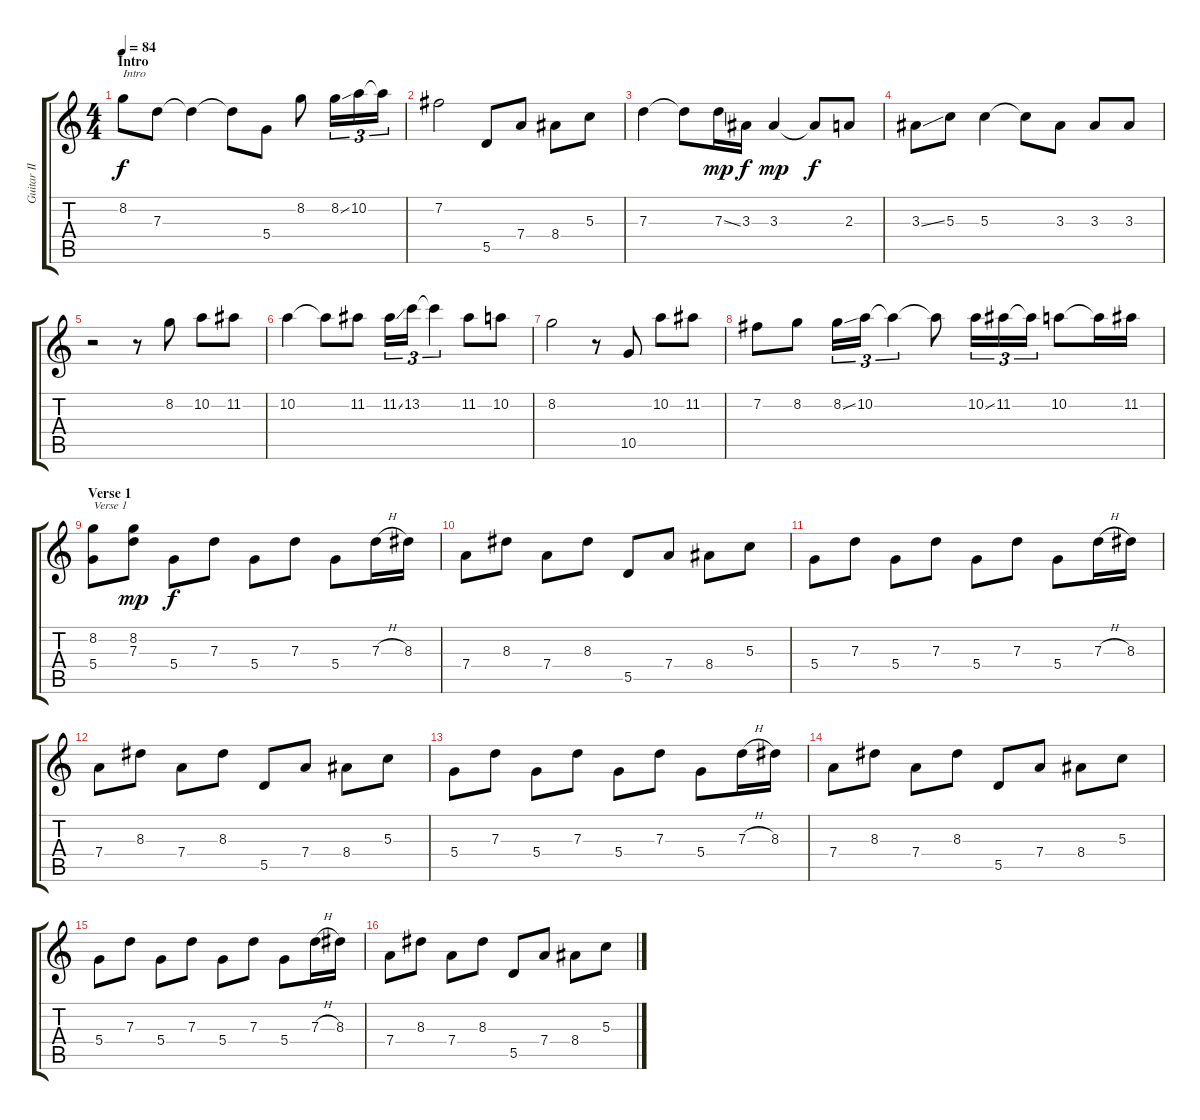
\track ("Guitar II (acous.)" "Guitar II ") {instrument acousticguitarnylon}
\staff {score tabs}
\tuning (E4 B3 G3 D3 A2 E2) {hide}
\ts (4 4)
\section ("" "Intro")
\tempo 84
\clef g2
\ks c
8.2.8{txt "Intro" dy f instrument acousticguitarnylon} 7.3.8 7.3{t}.4 7.3{t}.8 5.4.8 8.2.8 8.2{ss}.16{tu (3 2)} 10.2.16{tu (3 2)} 10.2{t}.16{tu (3 2)} |
7.2.2 5.5.8 7.4.8 8.4.8 5.3.8 |
7.3.4 7.3{t}.8 7.3{ss}.16{dy mp} 3.3.16{dy f} 3.3.4{dy mp} 3.3{t}.8{dy f} 2.3.8 |
3.3{ss}.8 5.3.8 5.3.4 5.3{t}.8 3.3.8 3.3.8 3.3.8 |
r.2 r.8 8.2.8 10.2.8 11.2.8 |
10.2.4 10.2{t}.8 11.2.8 11.2{ss}.16{tu (3 2)} 13.2.16{tu (3 2)} 13.2{t}.4{tu (3 2)} 11.2.8 10.2.8 |
8.2.2 r.8 10.5.8 10.2.8 11.2.8 |
7.2.8 8.2.8 8.2{ss}.16{tu (3 2)} 10.2.16{tu (3 2)} 10.2{t}.4{tu (3 2)} 10.2{t}.8 10.2{ss}.16{tu (3 2)} 11.2.16{tu (3 2)} 11.2{t}.16{tu (3 2)} 10.2.8 10.2{t}.16 11.2.16 |
\section ("" "Verse 1")
(8.2 5.4).8{txt "Verse 1"} (8.2 7.3).8{dy mp} 5.4.8{dy f} 7.3.8 5.4.8 7.3.8 5.4.8 7.3{h}.16 8.3.16 |
7.4.8 8.3.8 7.4.8 8.3.8 5.5.8 7.4.8 8.4.8 5.3.8 |
5.4.8 7.3.8 5.4.8 7.3.8 5.4.8 7.3.8 5.4.8 7.3{h}.16 8.3.16 |
7.4.8 8.3.8 7.4.8 8.3.8 5.5.8 7.4.8 8.4.8 5.3.8 |
5.4.8 7.3.8 5.4.8 7.3.8 5.4.8 7.3.8 5.4.8 7.3{h}.16 8.3.16 |
7.4.8 8.3.8 7.4.8 8.3.8 5.5.8 7.4.8 8.4.8 5.3.8 |
5.4.8 7.3.8 5.4.8 7.3.8 5.4.8 7.3.8 5.4.8 7.3{h}.16 8.3.16 |
7.4.8 8.3.8 7.4.8 8.3.8 5.5.8 7.4.8 8.4.8 5.3.8
